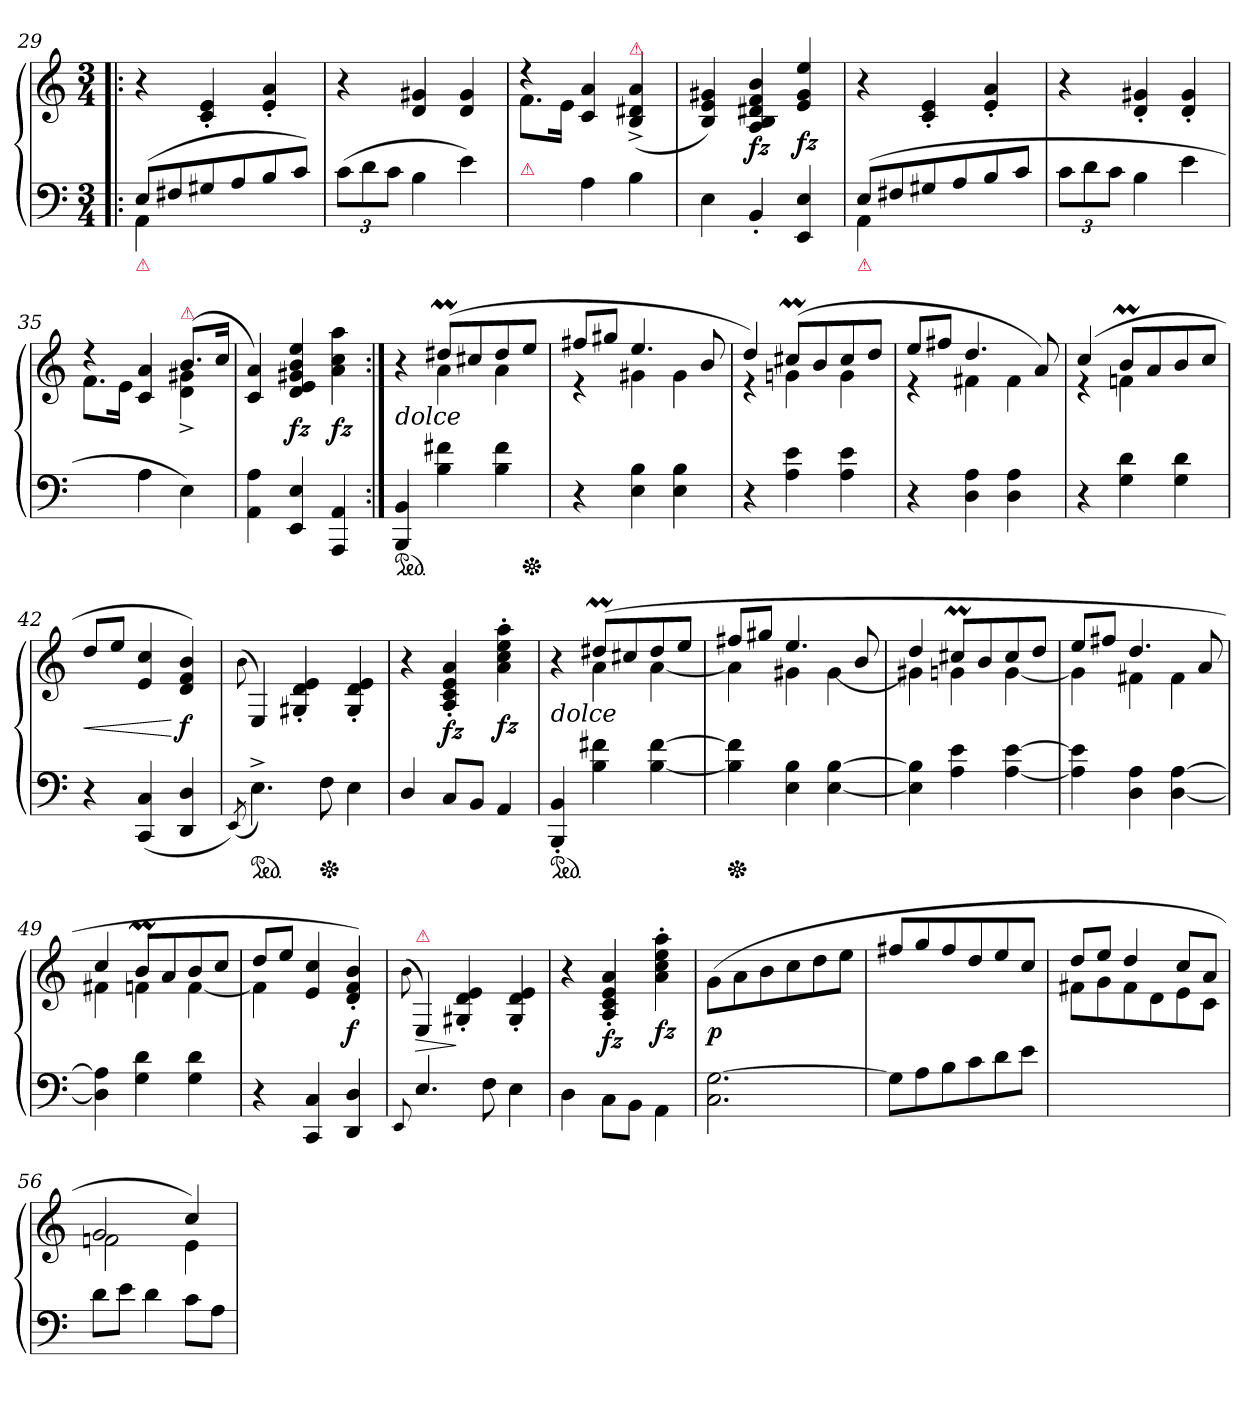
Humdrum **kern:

**kern	**kern	**dynam
*part1	*part1	*part1
*staff2	*staff1	*staff1/2
*clefF4	*clefG2	*
*k[]	*k[]	*
*C:	*C:	*
*M3/4	*M3/4	*
=29!|:	=29!|:	=29!|:
*^	*	*
!LO:TX:b:color=crimson:t=⚠	!	!	!
(<8EL	4AA	4r	.
8F#X	.	.	.
8G#X	2ryy	4c'< 4e'<	.
8A	.	.	.
8B	.	4e' 4a'	.
8cJ)	.	.	.
*v	*v	*	*
=30	=30	=30
(12cL	4r	.
12d	.	.
12cJ	.	.
4B	4d 4g#X	.
4e)	4d 4g#	.
=31	=31	=31
*	*^	*
!LO:TX:a:color=crimson:t=⚠	!	!	!
4ryy	4rdd	8.fL	.
.	.	16eJk	.
4A	4c 4a	2ryy	.
!	!LO:TX:a:color=crimson:t=⚠	!	!
4B	(>4B^< 4d#X^< 4a^<	.	.
*	*v	*v	*
=32	=32	=32
4E	4B 4e 4g#X)	.
4BB'</	4A 4B 4d#X 4f 4b	fz
4EE/ 4E/	4e 4g# 4ee	fz
=33	=33	=33
*^	*	*
!LO:TX:b:color=crimson:t=⚠	!	!	!
(8EL	4AA	4r	.
8F#X	.	.	.
8G#X	2ryy	4c'< 4e'<	.
8A	.	.	.
8B	.	4e' 4a'	.
8cJ	.	.	.
*v	*v	*	*
=34	=34	=34
12cL	4r	.
12d	.	.
12cJ	.	.
4B	4d'< 4g#X'<	.
4e	4d'< 4g#'<	.
=35	=35	=35
*	*^	*
4ryy	4rdd	8.fL	.
.	.	16eJk	.
4A	4c 4a	4ryy	.
!	!LO:TX:a:color=crimson:t=⚠	!	!
4E)	(8.bL	4d^< 4g#X^<	.
.	16ccJk	.	.
*	*v	*v	*
=36	=36	=36
4AA 4A	4c 4a)	.
4EE 4E	4d 4e 4g#X 4b 4ee	fz
4AAA 4AA	4a 4cc 4aa	fz
=37:|!	=37:|!	=37:|!
*	*^	*
!	!LO:TX:b:i:t=dolce	!	!
*ped	*	*	*
4BBB 4BB	4ryy	4r	.
4B 4f#X	(8dd#XmL	4a	.
.	8cc#X	.	.
4B 4f#	8dd#	4a	.
*Xped	*	*	*
.	8eeJ	.	.
=38	=38	=38	=38
4r	8ff#XL	4r	.
.	8gg#XJ	.	.
4E 4B	4.ee	4g#X	.
4E 4B	.	4g#	.
.	8b	.	.
=39	=39	=39	=39
4r	4dd)	4r	.
4A 4e	(8cc#XmL	4gn	.
.	8b	.	.
4A 4e	8cc#	4g	.
.	8ddJ	.	.
=40	=40	=40	=40
4r	8eeL	4r	.
.	8ff#XJ	.	.
4D 4A	4.dd	4f#X	.
4D 4A	.	4f#	.
.	8a)	.	.
=41	=41	=41	=41
4r	(4cc	4r	.
4G 4d	8bmL	4fn	.
.	8a	.	.
4G 4d	8b	4ryy	.
.	8ccJ	.	.
*	*v	*v	*
=42	=42	=42
4r	8dd/L	<
.	8eeJ	.
(>4CC 4C	4e 4cc	.
4DD 4D	4d 4f 4b)	[ f
=43	=43	=43
(<8qEE/)	(<8qqb\	.
!LO:TX:a:color=crimson:t=⚠	!	!
*ped	*	*
4.E^>)	4E/)	.
.	4G#X'< 4d'< 4e'<	.
*Xped	*	*
8F	.	.
4E	4G#'< 4d'< 4e'<	.
=44	=44	=44
4D/	4r	.
8CL	4A'< 4c'< 4e'< 4a'<	fz
8BBJ	.	.
4AA	4a'> 4cc'> 4ee'> 4aa'>	fz
=45	=45	=45
*	*^	*
!	!LO:TX:b:i:t=dolce	!	!
*ped	*	*	*
4BBB' 4BB'	4ryy	4r	.
4B 4f#X	(8dd#XmL	4a	.
.	8cc#X	.	.
[4B [4f#	8dd#	[4a	.
.	8eeJ	.	.
=46	=46	=46	=46
*Xped	*	*	*
4B] 4f#]	8ff#XL	4a]	.
.	8gg#XJ	.	.
4E 4B	4.ee	4g#X	.
[4E [4B	.	[4g#	.
.	8b	.	.
=47	=47	=47	=47
4E] 4B]	4dd	4g#X]	.
4A 4e	8cc#XmL	4gn	.
.	8b	.	.
[4A [4e	8cc#	[4g	.
.	8ddJ	.	.
=48	=48	=48	=48
4A] 4e]	8eeL	4g]	.
.	8ff#XJ	.	.
4D 4A	4.dd	4f#X	.
[4D [4A	.	4f#	.
.	8a	.	.
=49	=49	=49	=49
4D] 4A]	4cc	4f#X	.
4G 4d	8bmL	4fn	.
.	8a	.	.
4G 4d	8b	[4f	.
.	8ccJ	.	.
=50	=50	=50	=50
4r	8ddL	4f]	.
.	8eeJ	.	.
4CC 4C	4e 4cc	2ryy	.
4DD 4D	4d'> 4f'> 4b'>)	.	f
*	*v	*v	*
=51	=51	=51
8qqEE/	(<8qqb\	.
!	!LO:TX:a:color=crimson:t=⚠	!
4.E/	4E/)	>
.	4G#X'>/ 4d'>/ 4e'>/	]
8F\	.	.
4E\	4G#'>/ 4d'>/ 4e'>/	.
=52	=52	=52
4D	4r	.
8C\L	4A'>/ 4c'>/ 4e'>/ 4a'>/	fz
8BB\J	.	.
4AA\	4a'> 4cc'> 4ee'> 4aa'>	fz
=53	=53	=53
2.C [2.G	(>8g\L	p
.	8a\	.
.	8b\	.
.	8cc\	.
.	8dd\	.
.	8ee\J	.
=54	=54	=54
8GL]	8ff#X/L	.
8A	8gg/	.
8B	8ff#/	.
8c	8dd/	.
8d\	8ee/	.
8e\J	8cc/J	.
=55	=55	=55
*	*^	*
2.ryy	8ddL	8f#XL	.
.	8eeJ	8g	.
.	4dd	8f#	.
.	.	8d	.
.	8ccL	8e	.
.	8aJ	8cJ	.
=56	=56	=56	=56
8dL	2g/	2fn	.
8eJ	.	.	.
4d	.	.	.
8cL	4cc/)	4e	.
8AJ	.	.	.
*	*v	*v	*
=	=	=
*-	*-	*-
